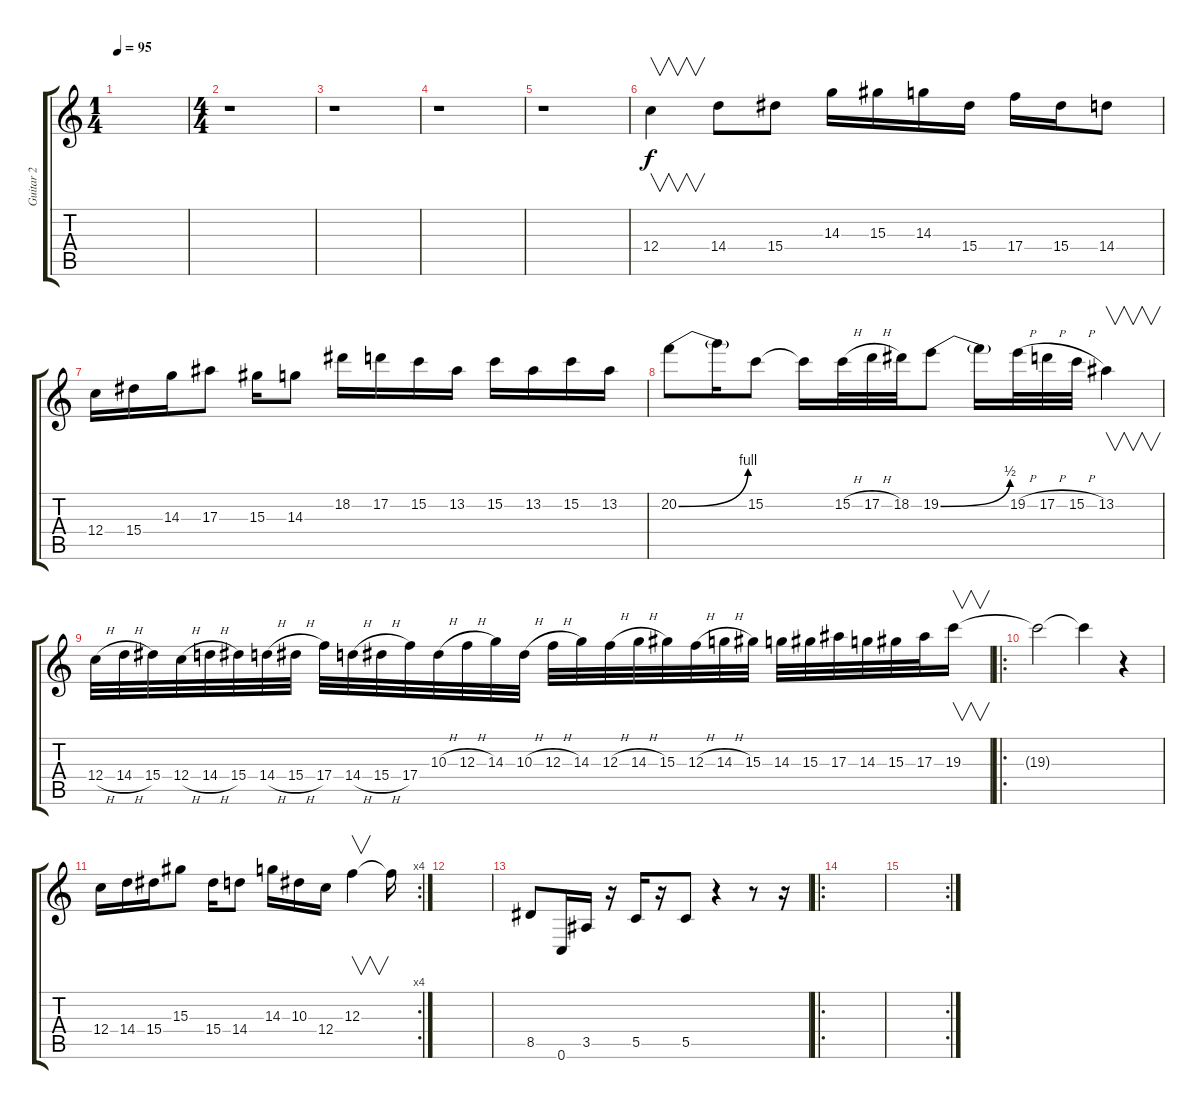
\track ("Guitar 2" "Guitar 2") {instrument distortionguitar}
\staff {score tabs}
\tuning (D4 A3 F3 C3 G2 C2) {hide}
\ts (1 4)
\tempo 95
\clef g2
\ks c
|
\ts (4 4)
r.1 |
r.1 |
r.1 |
r.1 |
12.4.4{v volume 13} 14.4.8 15.4.8 14.3.16 15.3.16 14.3.16 15.4.16 17.4.16 15.4.16 14.4.8 |
12.4.16 15.4.16 14.3.16 17.3.8 15.3.16 14.3.8 18.2.16 17.2.16 15.2.16 13.2.16 15.2.16 13.2.16 15.2.16 13.2.16 |
20.2{be (bend 0 0 60 4)}.8 20.2{t}.16 15.2.8 15.2{t}.16 15.2{h}.32 17.2{h}.32 18.2.32 19.2{be (bend 0 0 60 2)}.8 19.2{t}.16 19.2{h}.32 17.2{h}.32 15.2{h}.32 13.2.4{v} |
12.4{h}.32 14.4{h}.32 15.4.32 12.4{h}.32 14.4{h}.32 15.4.32 14.4{h}.32 15.4{h}.32 17.4.32 14.4{h}.32 15.4{h}.32 17.4.32 10.3{h}.32 12.3{h}.32 14.3.32 10.3{h}.32 12.3{h}.32 14.3.32 12.3{h}.32 14.3{h}.32 15.3.32 12.3{h}.32 14.3{h}.32 15.3.32 14.3.32 15.3.32 17.3.32 14.3.32 15.3.32 17.3.32 19.3.16{v} |
\ro
19.3{t}.2 19.3{t}.4 r.4{volume 10} |
\rc 4
12.4.16 14.4.16 15.4.16 15.3.8 15.4.16 14.4.8 14.3.16 10.3.16 12.4.16 12.3.4{v} 12.3{t}.16 |
|
8.5.8 0.6.16 3.5.16 r.16 5.5.16 r.16 5.5.8 r.4 r.8 r.16 |
\ro
|
\rc 2
